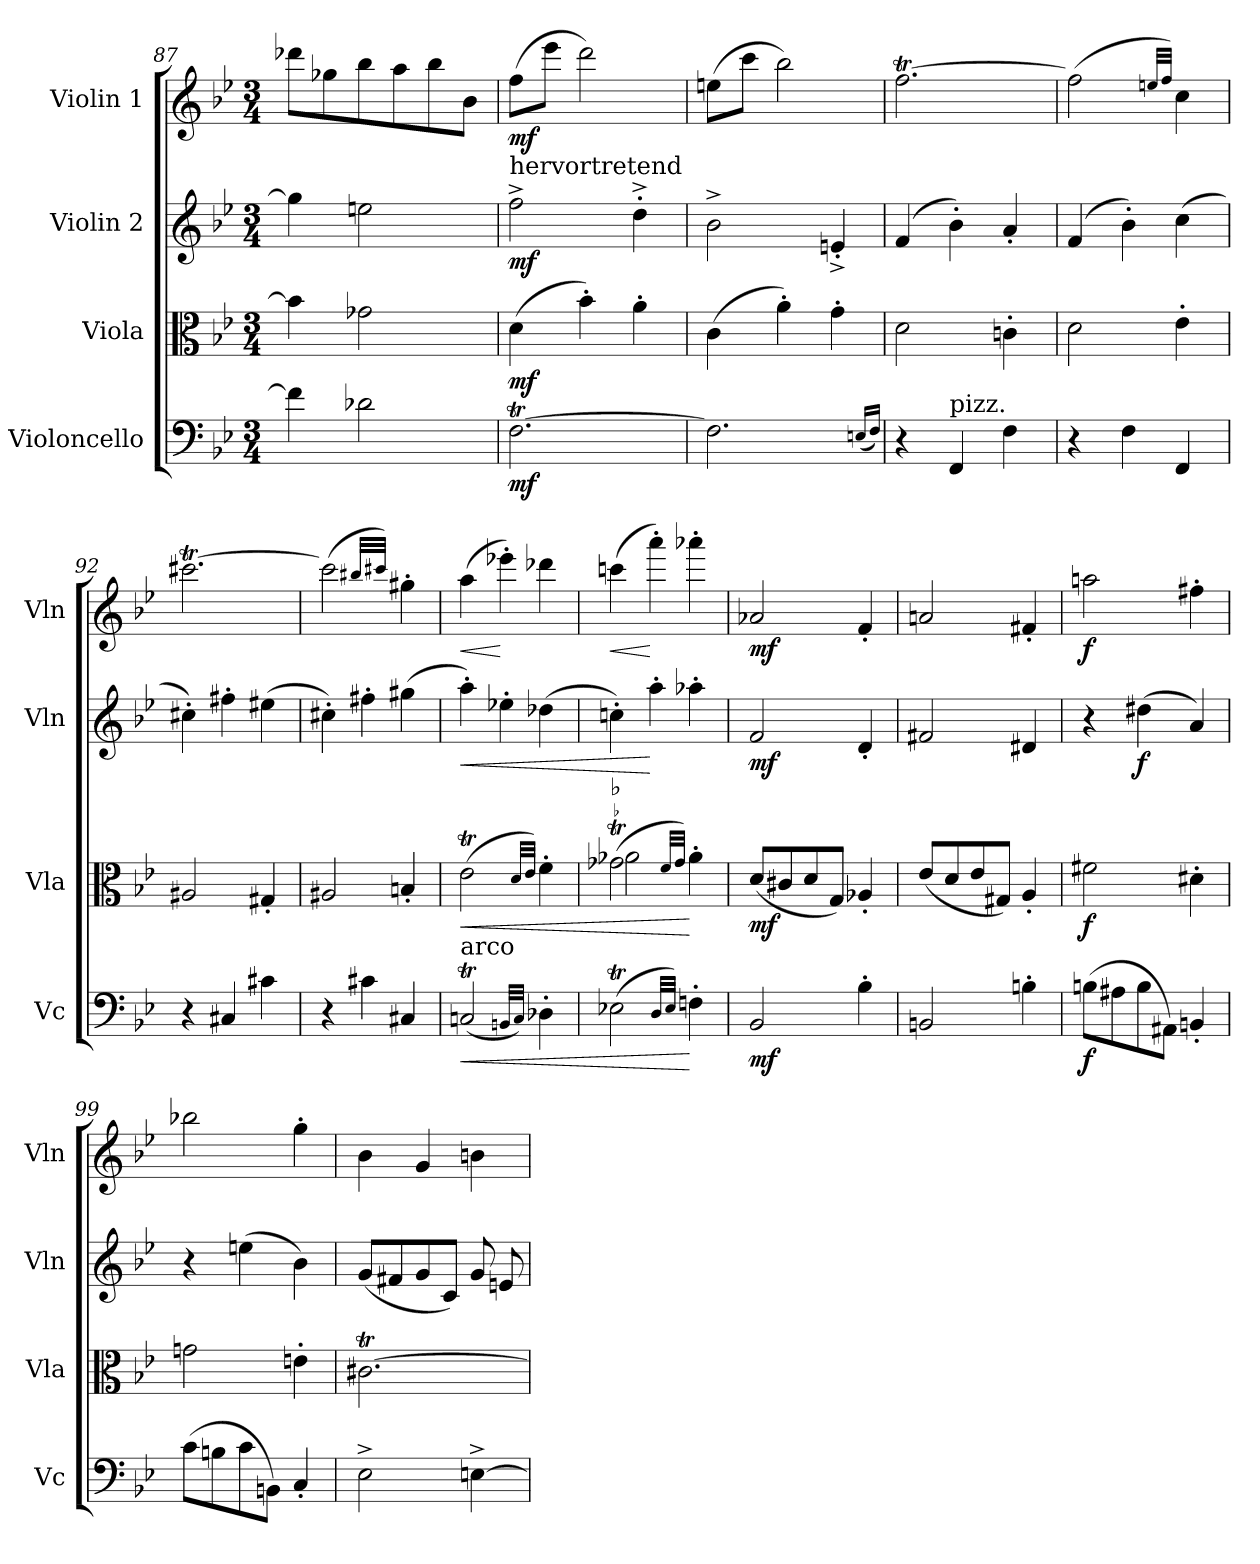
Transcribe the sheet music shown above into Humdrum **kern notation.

**kern	**dynam	**kern	**dynam	**kern	**dynam	**kern	**dynam
*part4	*part4	*part3	*part3	*part2	*part2	*part1	*part1
*staff4	*staff4	*staff3	*staff3	*staff2	*staff2	*staff1	*staff1
*I"Violoncello	*	*I"Viola	*	*I"Violin 2	*	*I"Violin 1	*
*I'Vc	*	*I'Vla	*	*I'Vln	*	*I'Vln	*
*clefF4	*	*clefC3	*	*clefG2	*	*clefG2	*
*k[b-e-]	*	*k[b-e-]	*	*k[b-e-]	*	*k[b-e-]	*
*M3/4	*	*M3/4	*	*M3/4	*	*M3/4	*
=87	=87	=87	=87	=87	=87	=87	=87
4f-\]	.	4b-\]	.	4gg-\]	.	8ddd-X\L	.
.	.	.	.	.	.	8gg-X\	.
2d-X\	.	2g-X\	.	2een\	.	8bb-\	.
.	.	.	.	.	.	8aa\	.
.	.	.	.	.	.	8bb-\	.
.	.	.	.	.	.	8b-\J	.
=88	=88	=88	=88	=88	=88	=88	=88
!	!	!	!	!LO:TX:a:t=hervortretend	!	!	!
!	!LO:DY:b	!	!LO:DY:b	!	!LO:DY:b	!	!LO:DY:b
[2.FT\	mf	(4d\	mf	2ff^\	mf	(8ff\L	mf
.	.	.	.	.	.	8eee-\J	.
.	.	4b-'\)	.	.	.	2ddd\)	.
.	.	4a'\	.	4dd'^\	.	.	.
!!LO:PB:g=z
=89	=89	=89	=89	=89	=89	=89	=89
2.FTTT\]	.	(4c\	.	2b-^\	.	(8een\L	.
.	.	.	.	.	.	8ccc\J	.
.	.	4a'\)	.	.	.	2bb-\)	.
.	.	4g'\	.	4en'^/	.	.	.
(16qEn/LL	.	.	.	.	.	.	.
16qF/JJ)	.	.	.	.	.	.	.
=90	=90	=90	=90	=90	=90	=90	=90
4r	.	2d\	.	(4f/	.	[2.ffT\	.
!LO:TX:a:t=pizz.	!	!	!	!	!	!	!
4FF/	.	.	.	4b-'\)	.	.	.
4F\	.	4cn'\	.	4a'/	.	.	.
=91	=91	=91	=91	=91	=91	=91	=91
4r	.	2d\	.	(4f/	.	(<2ffTTT\]	.
4F\	.	.	.	4b-'\)	.	.	.
.	.	.	.	.	.	32qeen/LLL	.
.	.	.	.	.	.	32qff/JJJ)	.
4FF/	.	4e-'\	.	(4cc\	.	4cc\	.
=92	=92	=92	=92	=92	=92	=92	=92
4r	.	2A#X/	.	4cc#X'\)	.	[2.ccc#Xt\	.
4C#X/	.	.	.	4ff#X'\	.	.	.
4c#X\	.	4G#X'/	.	(4ee#X\	.	.	.
=93	=93	=93	=93	=93	=93	=93	=93
4r	.	2A#X/	.	4cc#X'\)	.	(<2ccc#TTT\]	.
4c#X\	.	.	.	4ff#X'\	.	.	.
.	.	.	.	.	.	32qbb#X/LLL	.
.	.	.	.	.	.	32qccc#X/JJJ)	.
4C#X/	.	4Bn'/	.	(4gg#X\	.	4gg#X'\	.
=94	=94	=94	=94	=94	=94	=94	=94
!LO:TX:a:t=arco	!	!	!	!	!	!	!
!	!LO:HP:b	!	!LO:HP:b	!	!LO:HP:b	!	!LO:HP:b
(2CnT/	<	(<2e-T\	<	4aa'\)	<	(4aa\	<
.	.	.	.	4ee-X'\	.	4eee-X'\)	[
32qBBn/LLL	.	32qd/LLL	.	.	.	.	.
32qC/JJJ)	.	32qe-/JJJ)	.	.	.	.	.
4D-X'\	.	4f'\	.	(4dd-X\	.	4ddd-X\	.
=95	=95	=95	=95	=95	=95	=95	=95
*	*	*^	*	*	*	*	*
!	!	!LO:TX:a:t=♭	!	!	!	!	!	!
!	!	!	!	!	!	!	!	!LO:HP:b
(<2E-XT\	.	(<2g-XT\	2a-X	.	4ccn'\)	.	(4cccn\	<
.	.	.	.	.	4aa'\	[	4aaa'\)	[
32qD/LLL	.	32qf/LLL	.	.	.	.	.	.
32qE-/JJJ)	.	32qg-/JJJ)	.	.	.	.	.	.
4Fn'\	[	4a-'\	4ryy	[	4aa-X'\	.	4aaa-X'\	.
=96	=96	=96	=96	=96	=96	=96	=96	=96
!	!LO:DY:b	!	!	!LO:DY:b	!	!LO:DY:b	!	!LO:DY:b
*	*	*v	*v	*	*	*	*	*
2BB-/	mf	(8d/L	mf	2f/	mf	2a-X/	mf
.	.	8c#X/	.	.	.	.	.
.	.	8d/	.	.	.	.	.
.	.	8G/J)	.	.	.	.	.
4B-'\	.	4A-X'/	.	4d'/	.	4f'/	.
=97	=97	=97	=97	=97	=97	=97	=97
2BBn/	.	(8e-/L	.	2f#X/	.	2an/	.
.	.	8d/	.	.	.	.	.
.	.	8e-/	.	.	.	.	.
.	.	8G#X/J)	.	.	.	.	.
4Bn'\	.	4A'/	.	4d#X/	.	4f#X'/	.
=98	=98	=98	=98	=98	=98	=98	=98
!	!LO:DY:b	!	!LO:DY:b	!	!	!	!LO:DY:b
(8Bn\L	f	2f#X\	f	4r	.	2aan\	f
8A#X\	.	.	.	.	.	.	.
!	!	!	!	!	!LO:DY:b	!	!
8B\	.	.	.	(4dd#X\	f	.	.
8AA#X\J)	.	.	.	.	.	.	.
4BBn'/	.	4d#X'\	.	4a/)	.	4ff#X'\	.
!!LO:LB:g=z
=99	=99	=99	=99	=99	=99	=99	=99
(8c\L	.	2gn\	.	4r	.	2bb-X\	.
8Bn\	.	.	.	.	.	.	.
8c\	.	.	.	(4een\	.	.	.
8BBn\J)	.	.	.	.	.	.	.
4C'/	.	4en'\	.	4b-\)	.	4gg'\	.
=100	=100	=100	=100	=100	=100	=100	=100
2E-^\	.	[2.c#Xt\	.	(8g/L	.	4b-\	.
.	.	.	.	8f#X/	.	.	.
.	.	.	.	8g/	.	4g/	.
.	.	.	.	8c/J)	.	.	.
[4En^\	.	.	.	8g/L	.	4bn\	.
.	.	.	.	8en/	.	.	.
=	=	=	=	=	=	=	=
*-	*-	*-	*-	*-	*-	*-	*-
